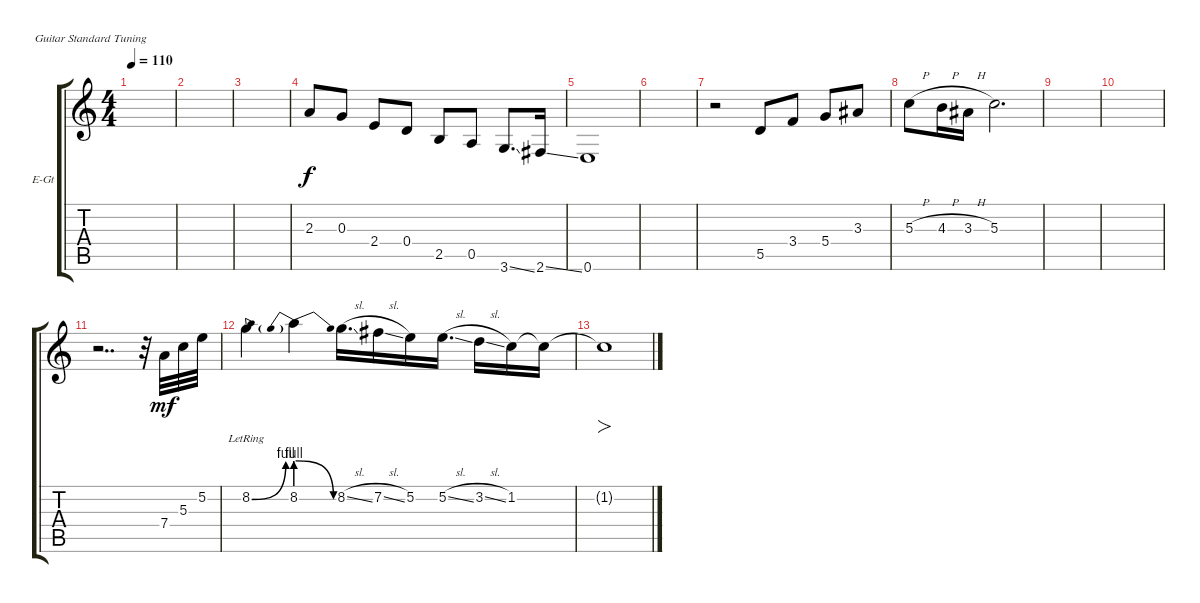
\defaultSystemsLayout 4
\bracketExtendMode groupsimilarinstruments
\firstSystemTrackNameOrientation horizontal
\otherSystemsTrackNameOrientation horizontal
\track ("Lead Guitar" "E-Gt") {instrument overdrivenguitar}
\staff {score tabs}
\tuning (E4 B3 G3 D3 A2 E2)
\ts (4 4)
\tempo 110
\clef g2
\scale
0.333333
\ks c
|
\scale
0.333333 |
\scale
0.333333 |
\scale
0.333333 2.3.8 0.3.8 2.4.8 0.4.8 2.5.8 0.5.8 3.6{ss}.8{d} 2.6{ss}.16 |
0.6.1 |
|
r.2 5.5.8 3.4.8 5.4.8 3.3.8 |
5.3{h}.8 4.3{h}.16 3.3{h}.16 5.3.2{d} |
|
|
r.2{dd} r.32 7.4.32{dy mf} 5.3.32 5.2.32 |
8.2{be (bend 0 0 15 4) lr}.4 8.2{be (prebendrelease 0 4 59.4 0)}.4 8.2{sl}.16{d} 7.2{sl}.16 5.2.16 5.2{sl}.16{d} 3.2{sl}.16 1.2.16 1.2{t}.16 |
1.2{t}.1{fo}
